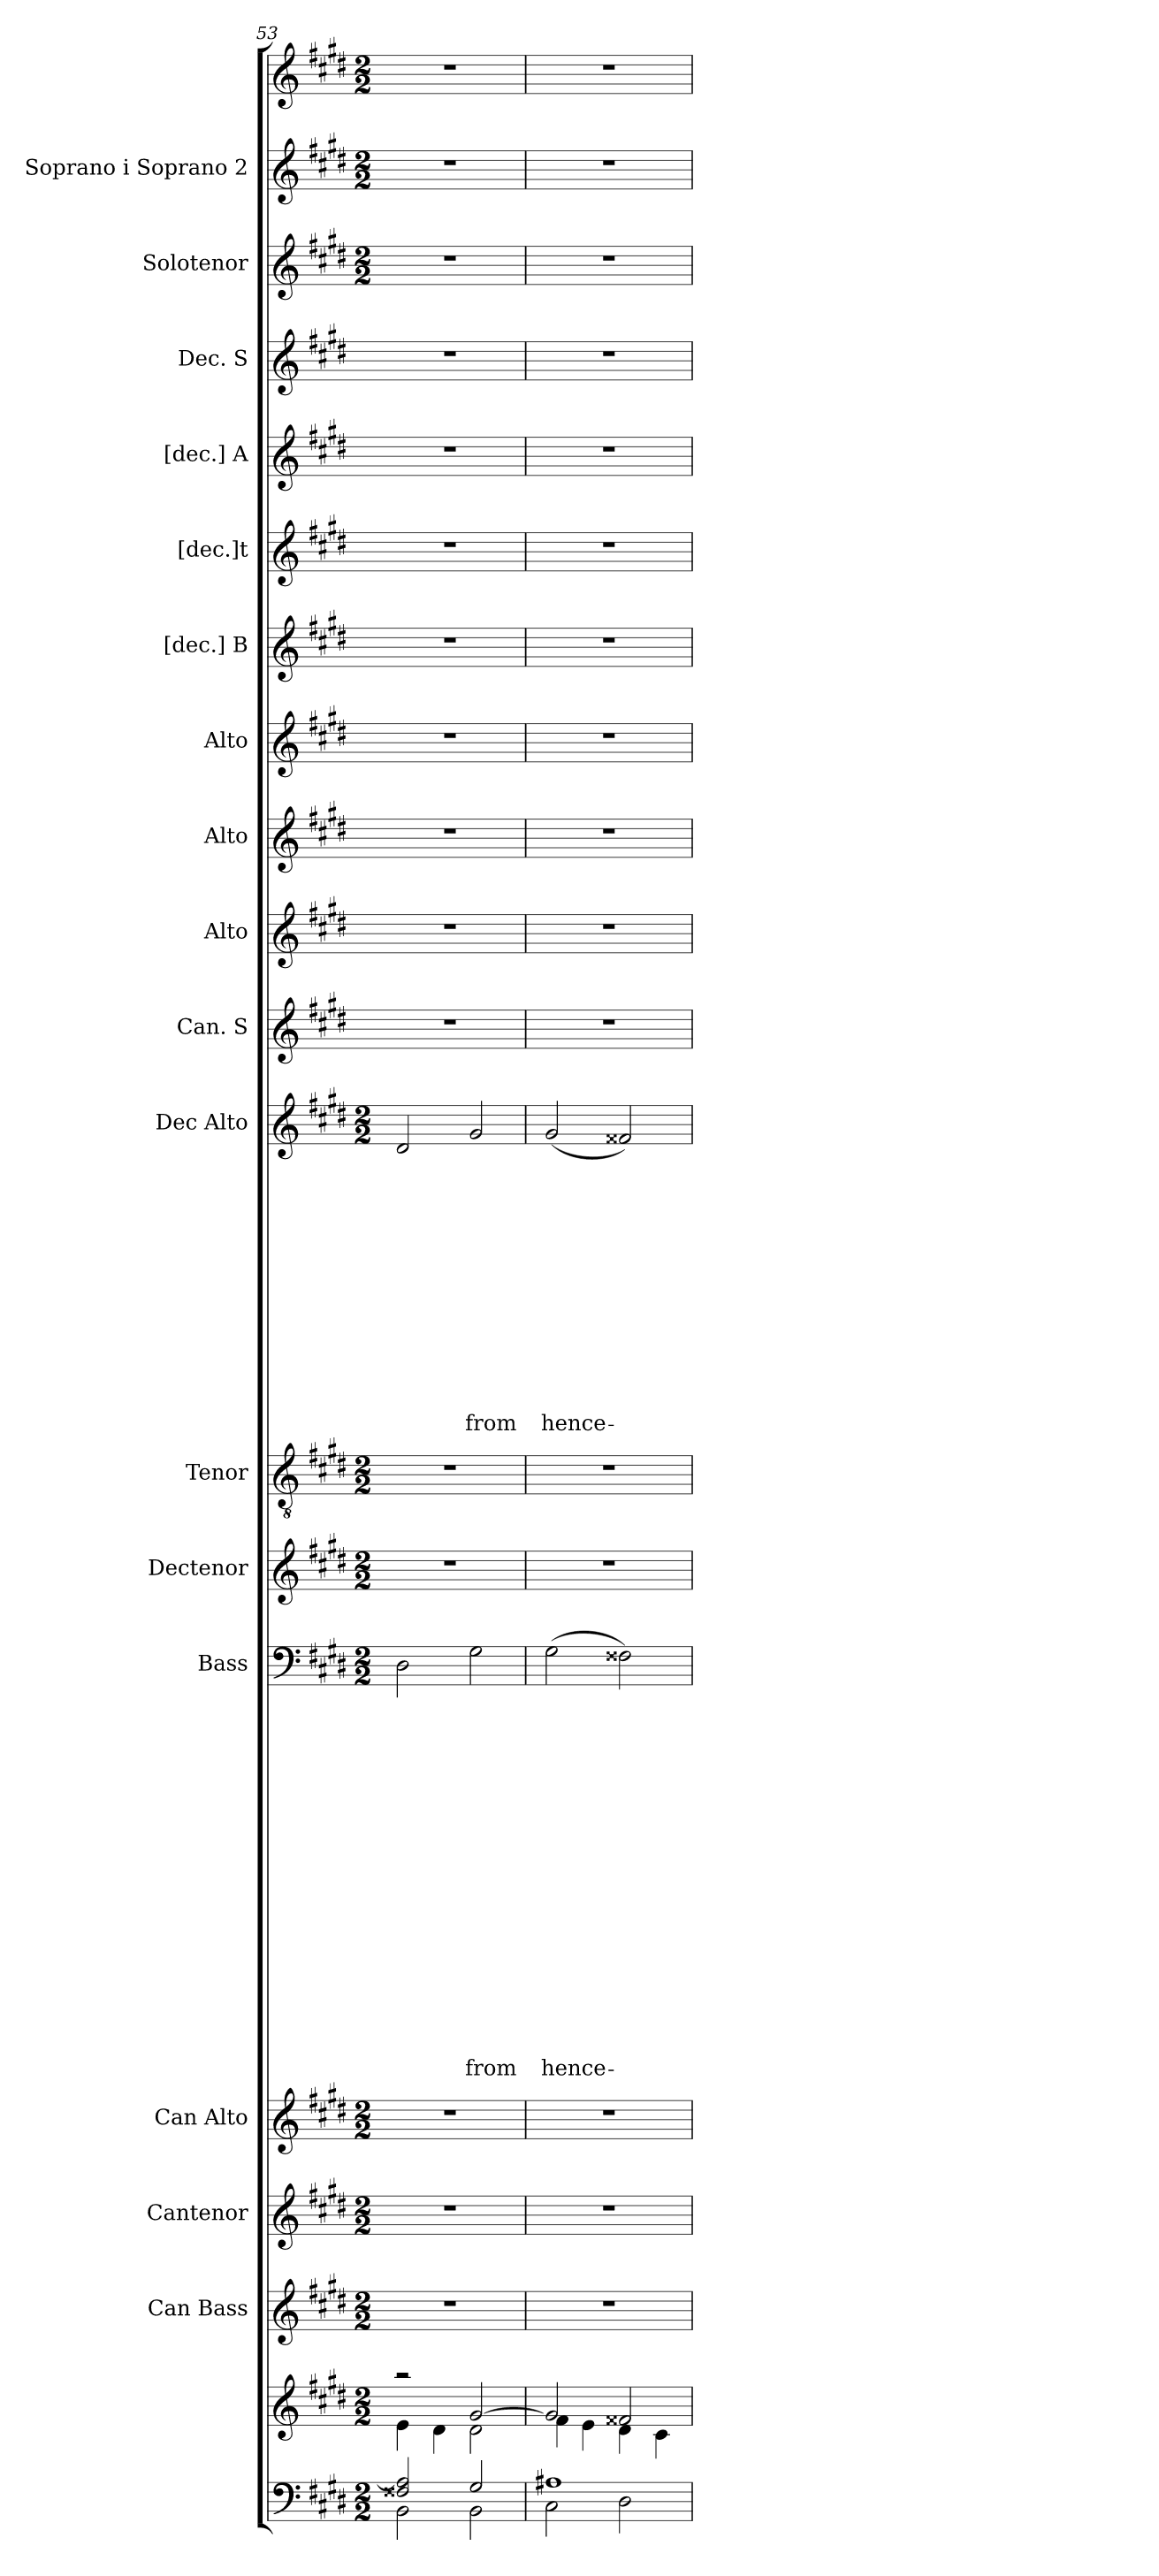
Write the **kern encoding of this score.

**kern	**kern	**kern	**kern	**kern	**kern	**text	**text	**text	**text	**text	**text	**text	**text	**text	**text	**text	**text	**text	**text	**text	**text	**text	**text	**kern	**kern	**kern	**text	**text	**text	**text	**text	**text	**text	**text	**text	**text	**text	**text	**text	**kern	**kern	**kern	**kern	**kern	**kern	**kern	**kern	**kern	**kern	**kern
*part19	*part18	*part17	*part16	*part15	*part14	*part14	*part14	*part14	*part14	*part14	*part14	*part14	*part14	*part14	*part14	*part14	*part14	*part14	*part14	*part14	*part14	*part14	*part14	*part13	*part12	*part11	*part11	*part11	*part11	*part11	*part11	*part11	*part11	*part11	*part11	*part11	*part11	*part11	*part11	*part10	*part9	*part8	*part7	*part6	*part5	*part4	*part3	*part2	*part1	*part1
*staff20	*staff19	*staff18	*staff17	*staff16	*staff15	*staff15	*staff15	*staff15	*staff15	*staff15	*staff15	*staff15	*staff15	*staff15	*staff15	*staff15	*staff15	*staff15	*staff15	*staff15	*staff15	*staff15	*staff15	*staff14	*staff13	*staff12	*staff12	*staff12	*staff12	*staff12	*staff12	*staff12	*staff12	*staff12	*staff12	*staff12	*staff12	*staff12	*staff12	*staff11	*staff10	*staff9	*staff8	*staff7	*staff6	*staff5	*staff4	*staff3	*staff2	*staff1
*	*	*I"Can Bass	*I"Cantenor	*I"Can Alto	*I"Bass	*	*	*	*	*	*	*	*	*	*	*	*	*	*	*	*	*	*	*I"Dectenor	*I"Tenor	*I"Dec Alto	*	*	*	*	*	*	*	*	*	*	*	*	*	*I"Can. S	*I"Alto	*I"Alto	*I"Alto	*I"[dec.] B	*I"[dec.]t	*I"[dec.] A	*I"Dec. S	*I"Solotenor	*I"Soprano i Soprano 2	*
*	*	*	*	*I'Can Alto	*I'Bass	*	*	*	*	*	*	*	*	*	*	*	*	*	*	*	*	*	*	*I'Dectenor	*	*I'Dec Alto	*	*	*	*	*	*	*	*	*	*	*	*	*	*	*	*	*	*	*	*	*	*	*I'Si	*
*clefF4	*clefG2	*clefG2	*clefG2	*clefG2	*clefF4	*	*	*	*	*	*	*	*	*	*	*	*	*	*	*	*	*	*	*clefG2	*clefGv2	*clefG2	*	*	*	*	*	*	*	*	*	*	*	*	*	*clefG2	*clefG2	*clefG2	*clefG2	*clefG2	*clefG2	*clefG2	*clefG2	*clefG2	*clefG2	*clefG2
*k[f#c#g#d#]	*k[f#c#g#d#]	*k[f#c#g#d#]	*k[f#c#g#d#]	*k[f#c#g#d#]	*k[f#c#g#d#]	*	*	*	*	*	*	*	*	*	*	*	*	*	*	*	*	*	*	*k[f#c#g#d#]	*k[f#c#g#d#]	*k[f#c#g#d#]	*	*	*	*	*	*	*	*	*	*	*	*	*	*k[f#c#g#d#]	*k[f#c#g#d#]	*k[f#c#g#d#]	*k[f#c#g#d#]	*k[f#c#g#d#]	*k[f#c#g#d#]	*k[f#c#g#d#]	*k[f#c#g#d#]	*k[f#c#g#d#]	*k[f#c#g#d#]	*k[f#c#g#d#]
*E:	*E:	*E:	*E:	*E:	*E:	*	*	*	*	*	*	*	*	*	*	*	*	*	*	*	*	*	*	*E:	*E:	*E:	*	*	*	*	*	*	*	*	*	*	*	*	*	*E:	*E:	*E:	*E:	*E:	*E:	*E:	*E:	*E:	*E:	*E:
*M2/2	*M2/2	*M2/2	*M2/2	*M2/2	*M2/2	*	*	*	*	*	*	*	*	*	*	*	*	*	*	*	*	*	*	*M2/2	*M2/2	*M2/2	*	*	*	*	*	*	*	*	*	*	*	*	*	*	*	*	*	*	*	*	*	*M2/2	*M2/2	*M2/2
=53	=53	=53	=53	=53	=53	=53	=53	=53	=53	=53	=53	=53	=53	=53	=53	=53	=53	=53	=53	=53	=53	=53	=53	=53	=53	=53	=53	=53	=53	=53	=53	=53	=53	=53	=53	=53	=53	=53	=53	=53	=53	=53	=53	=53	=53	=53	=53	=53	=53	=53
*^	*^	*	*	*	*	*	*	*	*	*	*	*	*	*	*	*	*	*	*	*	*	*	*	*	*	*	*	*	*	*	*	*	*	*	*	*	*	*	*	*	*	*	*	*	*	*	*	*	*	*
2F##X/ 2A#/]	2BB\	2raa	4e\	1r	1r	1r	2D#\	.	.	.	.	.	.	.	.	.	.	.	.	.	.	.	.	.	.	1r	1r	2d#/	.	.	.	.	.	.	.	.	.	.	.	.	.	1r	1r	1r	1r	1r	1r	1r	1r	1r	1r	1r
.	.	.	4d#\	.	.	.	.	.	.	.	.	.	.	.	.	.	.	.	.	.	.	.	.	.	.	.	.	.	.	.	.	.	.	.	.	.	.	.	.	.	.	.	.	.	.	.	.	.	.	.	.	.
!	!	!	!	!	!	!	!	!	!	!	!	!	!	!	!	!	!	!	!	!	!	!	!	!	!LO:LY:b	!	!	!	!	!	!	!	!	!	!	!	!	!	!	!	!LO:LY:b	!	!	!	!	!	!	!	!	!	!	!
2G#/	2BB\	[>2g#/	2d#\	.	.	.	2G#\	.	.	.	.	.	.	.	.	.	.	.	.	.	.	.	.	.	from	.	.	2g#/	.	.	.	.	.	.	.	.	.	.	.	.	from	.	.	.	.	.	.	.	.	.	.	.
=54	=54	=54	=54	=54	=54	=54	=54	=54	=54	=54	=54	=54	=54	=54	=54	=54	=54	=54	=54	=54	=54	=54	=54	=54	=54	=54	=54	=54	=54	=54	=54	=54	=54	=54	=54	=54	=54	=54	=54	=54	=54	=54	=54	=54	=54	=54	=54	=54	=54	=54	=54	=54
!	!	!	!	!	!	!	!	!	!	!	!	!	!	!	!	!	!	!	!	!	!	!	!	!	!LO:LY:b	!	!	!	!	!	!	!	!	!	!	!	!	!	!	!	!LO:LY:b	!	!	!	!	!	!	!	!	!	!	!
1A#X	2C#\	2g#/]	4f#\	1r	1r	1r	(>2G#\	.	.	.	.	.	.	.	.	.	.	.	.	.	.	.	.	.	hence-	1r	1r	(<2g#/	.	.	.	.	.	.	.	.	.	.	.	.	hence-	1r	1r	1r	1r	1r	1r	1r	1r	1r	1r	1r
.	.	.	4e\	.	.	.	.	.	.	.	.	.	.	.	.	.	.	.	.	.	.	.	.	.	.	.	.	.	.	.	.	.	.	.	.	.	.	.	.	.	.	.	.	.	.	.	.	.	.	.	.	.
.	2D#\	2f##X/	4d#\	.	.	.	2F##X\)	.	.	.	.	.	.	.	.	.	.	.	.	.	.	.	.	.	.	.	.	2f##X/)	.	.	.	.	.	.	.	.	.	.	.	.	.	.	.	.	.	.	.	.	.	.	.	.
.	.	.	4c#\	.	.	.	.	.	.	.	.	.	.	.	.	.	.	.	.	.	.	.	.	.	.	.	.	.	.	.	.	.	.	.	.	.	.	.	.	.	.	.	.	.	.	.	.	.	.	.	.	.
*v	*v	*	*	*	*	*	*	*	*	*	*	*	*	*	*	*	*	*	*	*	*	*	*	*	*	*	*	*	*	*	*	*	*	*	*	*	*	*	*	*	*	*	*	*	*	*	*	*	*	*	*	*
*	*v	*v	*	*	*	*	*	*	*	*	*	*	*	*	*	*	*	*	*	*	*	*	*	*	*	*	*	*	*	*	*	*	*	*	*	*	*	*	*	*	*	*	*	*	*	*	*	*	*	*	*
=	=	=	=	=	=	=	=	=	=	=	=	=	=	=	=	=	=	=	=	=	=	=	=	=	=	=	=	=	=	=	=	=	=	=	=	=	=	=	=	=	=	=	=	=	=	=	=	=	=	=
*-	*-	*-	*-	*-	*-	*-	*-	*-	*-	*-	*-	*-	*-	*-	*-	*-	*-	*-	*-	*-	*-	*-	*-	*-	*-	*-	*-	*-	*-	*-	*-	*-	*-	*-	*-	*-	*-	*-	*-	*-	*-	*-	*-	*-	*-	*-	*-	*-	*-	*-
